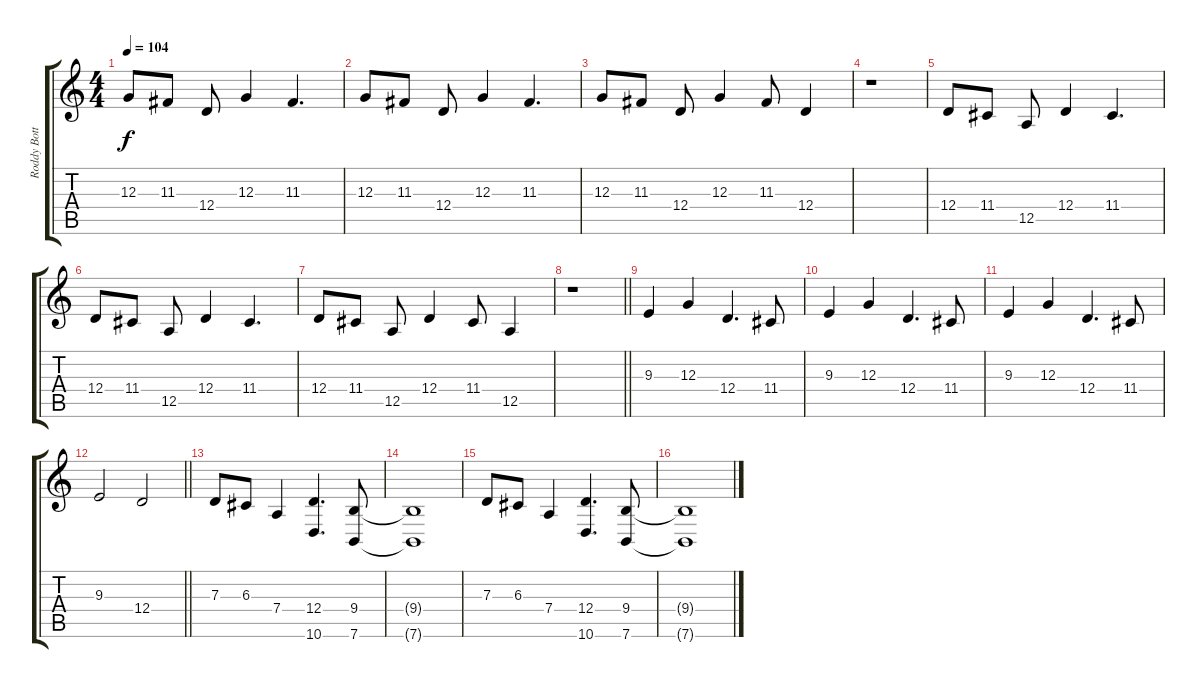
\track ("Roddy Bottum - Piano" "Roddy Bott") {instrument brightacousticpiano}
\staff {score tabs}
\tuning (E4 B3 G3 D3 A2 E2) {hide}
\ts (4 4)
\tempo 104
\clef g2
\ks c
12.3.8{dy f} 11.3.8 12.4.8 12.3.4 11.3.4{d} |
12.3.8 11.3.8 12.4.8 12.3.4 11.3.4{d} |
12.3.8 11.3.8 12.4.8 12.3.4 11.3.8 12.4.4 |
r.1 |
12.4.8 11.4.8 12.5.8 12.4.4 11.4.4{d} |
12.4.8 11.4.8 12.5.8 12.4.4 11.4.4{d} |
12.4.8 11.4.8 12.5.8 12.4.4 11.4.8 12.5.4 |
\barLineRight lightlight
r.1 |
9.3.4 12.3.4 12.4.4{d} 11.4.8 |
9.3.4 12.3.4 12.4.4{d} 11.4.8 |
9.3.4 12.3.4 12.4.4{d} 11.4.8 |
\barLineRight lightlight
9.3.2 12.4.2 |
7.3.8 6.3.8 7.4.4 (12.4 10.6).4{d} (9.4 7.6).8 |
(9.4{t} 7.6{t}).1 |
7.3.8 6.3.8 7.4.4 (12.4 10.6).4{d} (9.4 7.6).8 |
(9.4{t} 7.6{t}).1
